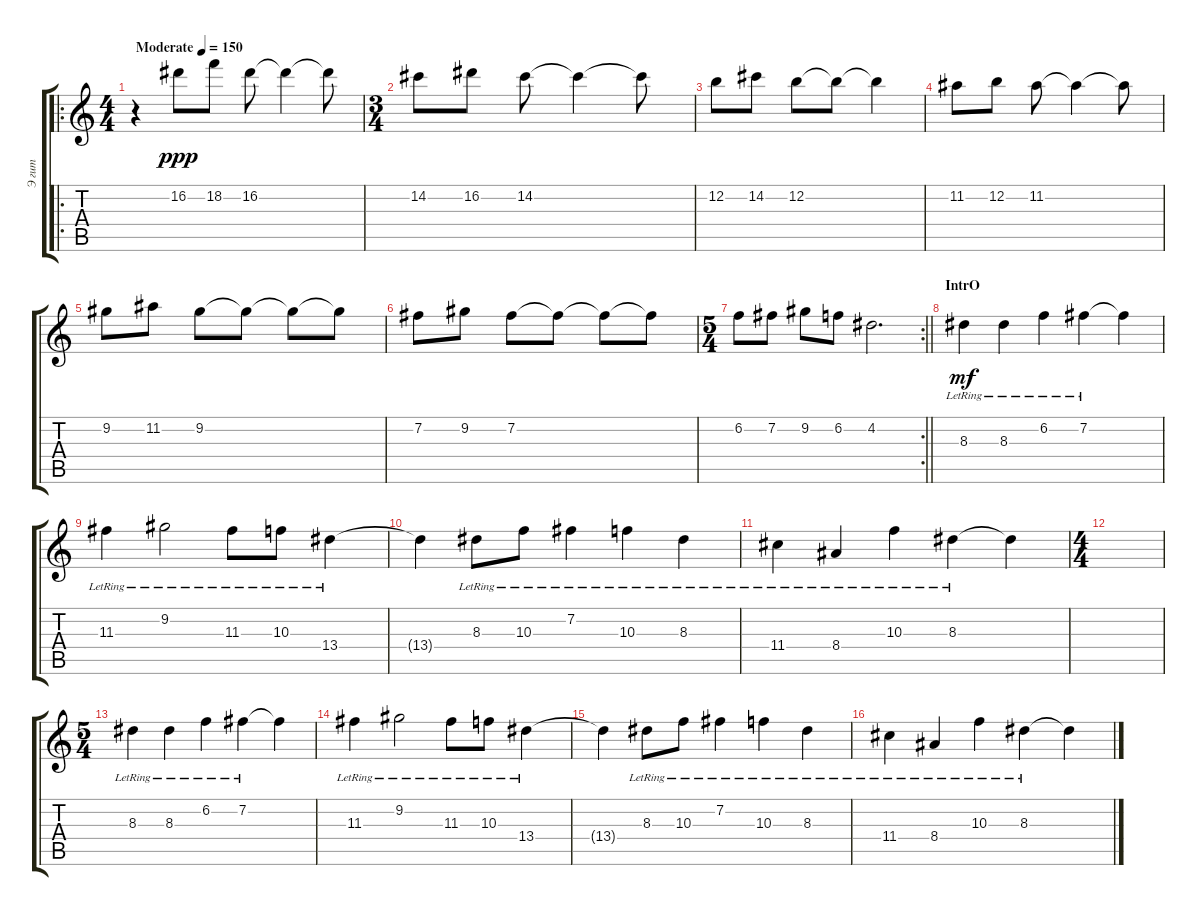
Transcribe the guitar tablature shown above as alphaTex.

\track ("Э гит" "Э гит") {instrument distortionguitar}
\staff {score tabs}
\tuning (E4 B3 G3 D3 A2 E2) {hide}
\ro
\ts (4 4)
\tempo (150 "Moderate")
\clef g2
\ks c
r.4{dy ppp instrument distortionguitar} 16.2.8 18.2.8 16.2.8 16.2{t}.4 16.2{t}.8 |
\ts (3 4)
14.2.8 16.2.8 14.2.8 14.2{t}.4 14.2{t}.8 |
12.2.8 14.2.8 12.2.8 12.2{t}.8 12.2{t}.4 |
11.2.8 12.2.8 11.2.8 11.2{t}.4 11.2{t}.8 |
9.2.8 11.2.8 9.2.8 9.2{t}.8 9.2{t}.8 9.2{t}.8 |
7.2.8 9.2.8 7.2.8 7.2{t}.8 7.2{t}.8 7.2{t}.8 |
\rc 2
\ts (5 4)
\barLineRight lightlight
6.2.8 7.2.8 9.2.8 6.2.8 4.2.2{d} |
\section ("" "IntrO")
8.3{lr}.4{dy mf instrument acousticguitarsteel} 8.3{lr}.4 6.2{lr}.4 7.2{lr}.4 7.2{t}.4 |
11.3{lr}.4 9.2{lr}.2 11.3{lr}.8 10.3{lr}.8 13.4{lr}.4 |
13.4{t}.4 8.3{lr}.8 10.3{lr}.8 7.2{lr}.4 10.3{lr}.4 8.3{lr}.4 |
11.4{lr}.4 8.4{lr}.4 10.3{lr}.4 8.3{lr}.4 8.3{t}.4 |
\ts (4 4)
|
\ts (5 4)
8.3{lr}.4{instrument acousticguitarsteel} 8.3{lr}.4 6.2{lr}.4 7.2{lr}.4 7.2{t}.4 |
11.3{lr}.4 9.2{lr}.2 11.3{lr}.8 10.3{lr}.8 13.4{lr}.4 |
13.4{t}.4 8.3{lr}.8 10.3{lr}.8 7.2{lr}.4 10.3{lr}.4 8.3{lr}.4 |
11.4{lr}.4 8.4{lr}.4 10.3{lr}.4 8.3{lr}.4 8.3{t}.4
